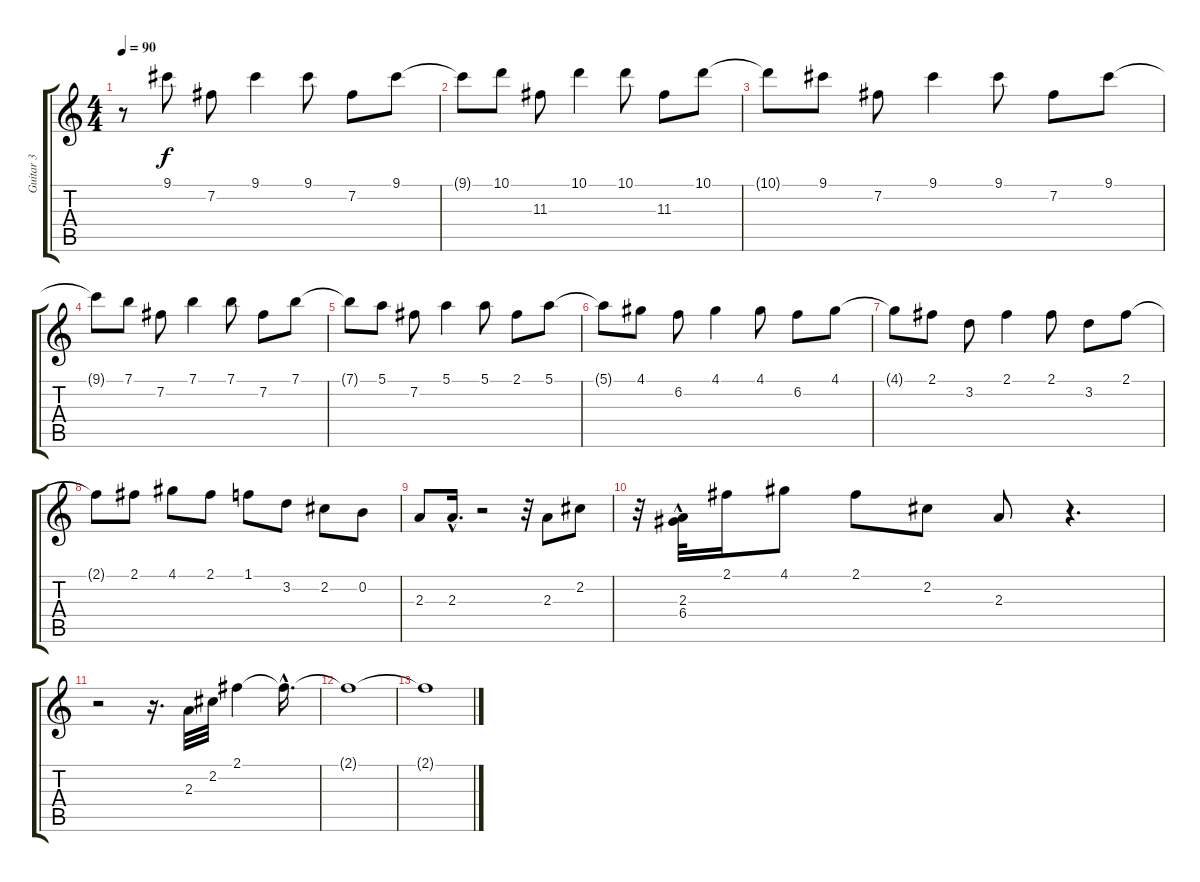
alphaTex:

\track ("Guitar 3" "Guitar 3") {instrument acousticguitarsteel}
\staff {score tabs}
\tuning (E4 B3 G3 D3 A2 E2) {hide}
\ts (4 4)
\tempo 90
\clef g2
\ks c
r.8{dy f} 9.1.8 7.2.8 9.1.4 9.1.8 7.2.8 9.1.8 |
9.1{t}.8 10.1.8 11.3.8 10.1.4 10.1.8 11.3.8 10.1.8 |
10.1{t}.8 9.1.8 7.2.8 9.1.4 9.1.8 7.2.8 9.1.8 |
9.1{t}.8 7.1.8 7.2.8 7.1.4 7.1.8 7.2.8 7.1.8 |
7.1{t}.8 5.1.8 7.2.8 5.1.4 5.1.8 2.1.8 5.1.8 |
5.1{t}.8 4.1.8 6.2.8 4.1.4 4.1.8 6.2.8 4.1.8 |
4.1{t}.8 2.1.8 3.2.8 2.1.4 2.1.8 3.2.8 2.1.8 |
2.1{t}.8 2.1.8 4.1.8 2.1.8 1.1.8 3.2.8 2.2.8 0.2.8 |
2.3.8 2.3{hac}.16{d} r.2 r.32 2.3.8 2.2.8 |
r.32 (2.3{hac} 6.4{hac}).32 2.1.16 4.1.8 2.1.8 2.2.8 2.3.8 r.4{d} |
r.2 r.16{d} 2.3.32 2.2.32 2.1.4 2.1{hac t}.16{d} |
2.1{t}.1 |
2.1{t}.1
